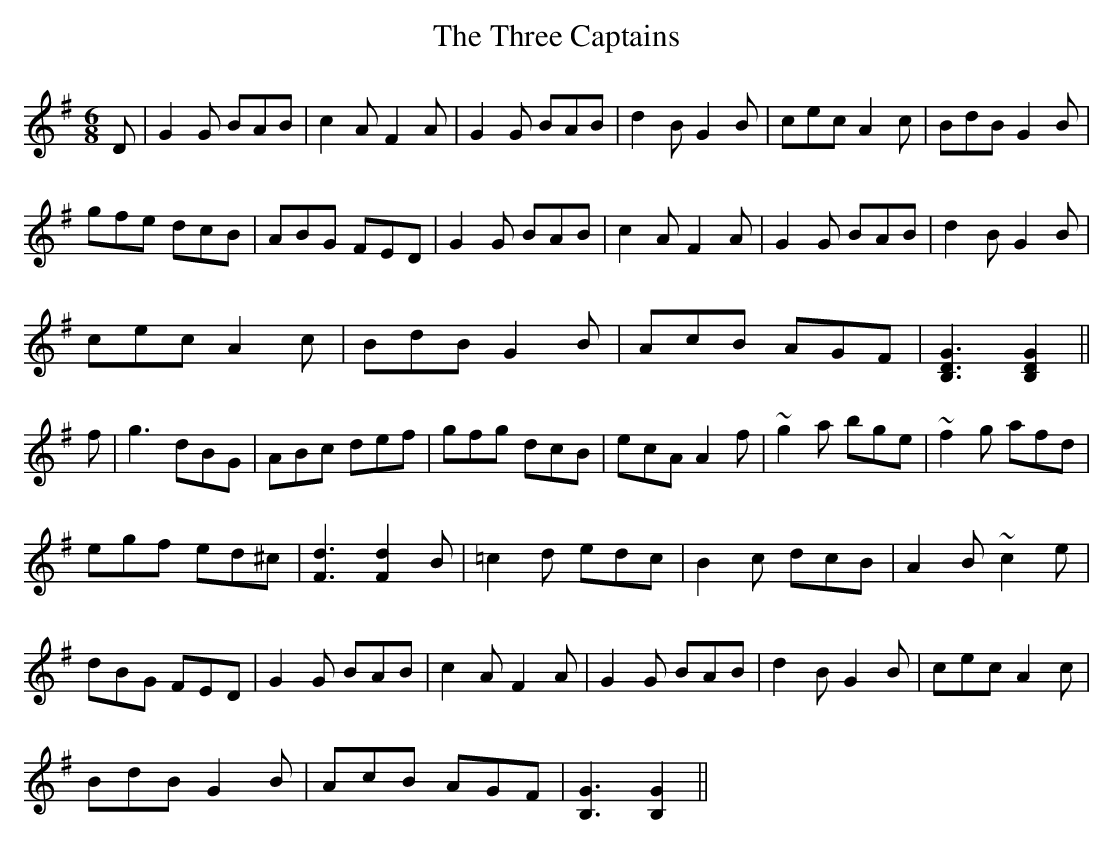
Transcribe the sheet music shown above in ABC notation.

X:1
T:The Three Captains
M:6/8
L:1/8
K:G
D|G2G BAB|c2A F2A|G2G BAB|d2B G2B|cec A2c|BdB G2B|
gfe dcB|ABG FED|G2G BAB|c2A F2A|G2G BAB|d2B G2B|
cec A2c|BdB G2B|AcB AGF|[B,3D3G3][B,2D2G2]||
f|g3 dBG|ABc def|gfg dcB|ecA A2f|~g2a bge|~f2g afd|
egf ed^c|[F3d3] [F2d2]B|=c2d edc|B2c dcB|A2B ~c2e|
dBG FED|G2G BAB|c2A F2A|G2G BAB|d2B G2B|cec A2c|
BdB G2B|AcB AGF|[B,3G3][B,2G2]||
